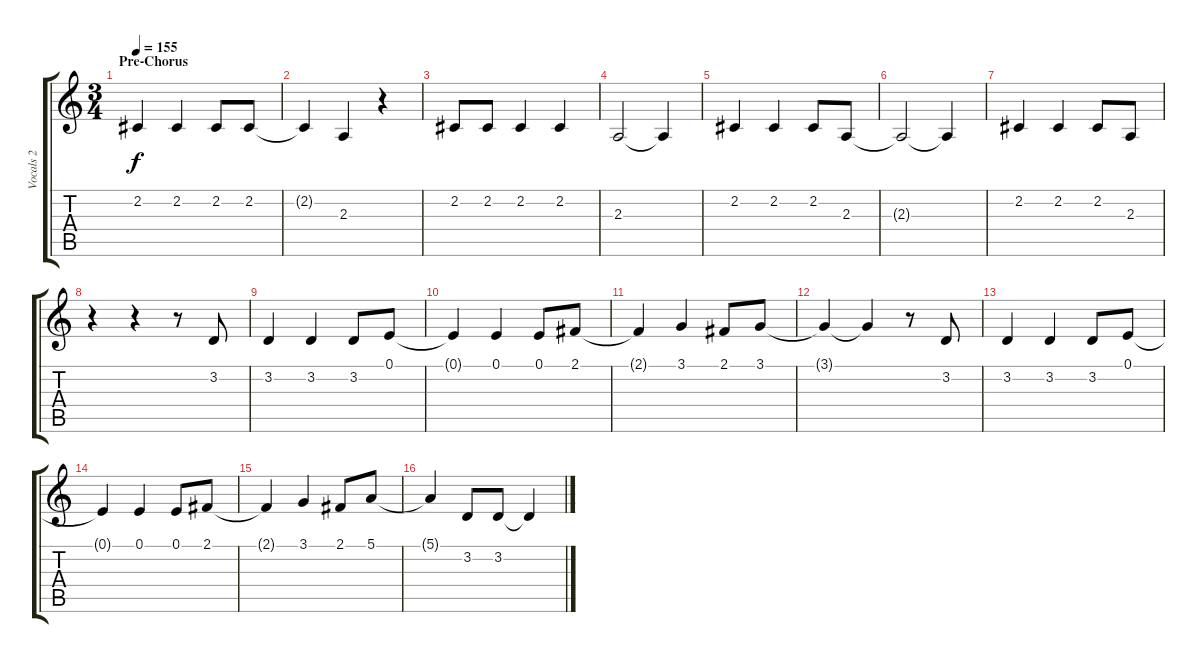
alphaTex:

\track ("Vocals 2" "Vocals 2") {instrument oboe}
\staff {score tabs}
\tuning (E4 B3 G3 D3 A2 E2) {hide}
\ts (3 4)
\section ("" "Pre-Chorus")
\tempo 155
\clef g2
\ks c
2.2.4{dy f} 2.2.4 2.2.8 2.2.8 |
2.2{t}.4 2.3.4 r.4 |
2.2.8 2.2.8 2.2.4 2.2.4 |
2.3.2 2.3{t}.4 |
2.2.4 2.2.4 2.2.8 2.3.8 |
2.3{t}.2 2.3{t}.4 |
2.2.4 2.2.4 2.2.8 2.3.8 |
r.4 r.4 r.8 3.2.8 |
3.2.4 3.2.4 3.2.8 0.1.8 |
0.1{t}.4 0.1.4 0.1.8 2.1.8 |
2.1{t}.4 3.1.4 2.1.8 3.1.8 |
3.1{t}.4 3.1{t}.4 r.8 3.2.8 |
3.2.4 3.2.4 3.2.8 0.1.8 |
0.1{t}.4 0.1.4 0.1.8 2.1.8 |
2.1{t}.4 3.1.4 2.1.8 5.1.8 |
5.1{t}.4 3.2.8 3.2.8 3.2{t}.4
